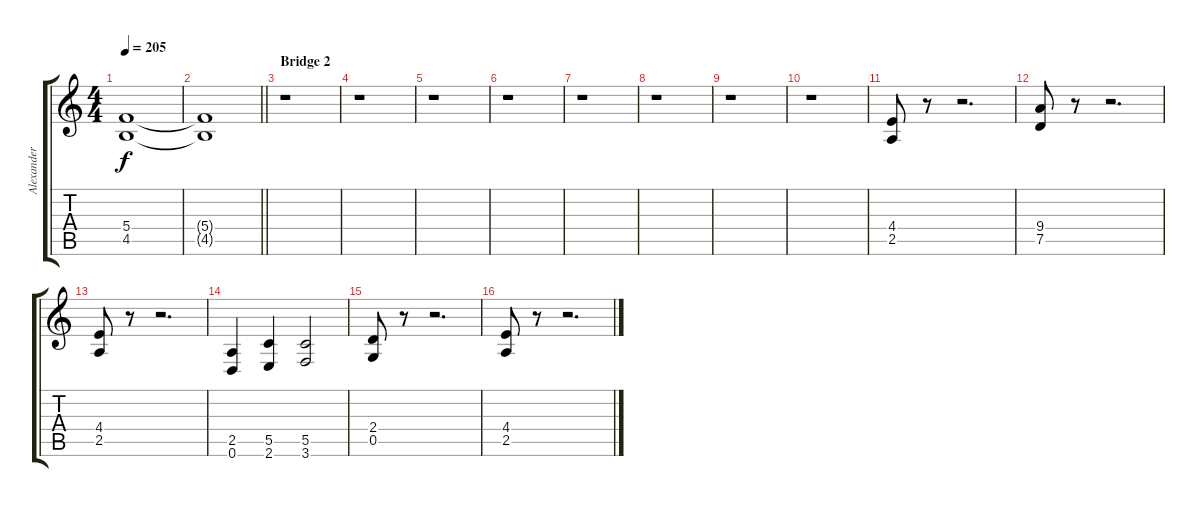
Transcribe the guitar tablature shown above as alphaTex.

\track ("Alexander Kuoppala" "Alexander ") {instrument distortionguitar}
\staff {score tabs}
\tuning (D4 A3 F3 C3 G2 D2) {hide}
\ts (4 4)
\tempo 205
\clef g2
\ks c
(5.4 4.5).1{dy f} |
\barLineRight lightlight
(5.4{t} 4.5{t}).1 |
\section ("" "Bridge 2")
r.1 |
r.1 |
r.1 |
r.1 |
r.1 |
r.1 |
r.1 |
r.1 |
(4.4 2.5).8 r.8 r.2{d} |
(9.4 7.5).8 r.8 r.2{d} |
(4.4 2.5).8 r.8 r.2{d} |
(2.5 0.6).4 (5.5 2.6).4 (5.5 3.6).2 |
(2.4 0.5).8 r.8 r.2{d} |
(4.4 2.5).8 r.8 r.2{d}
